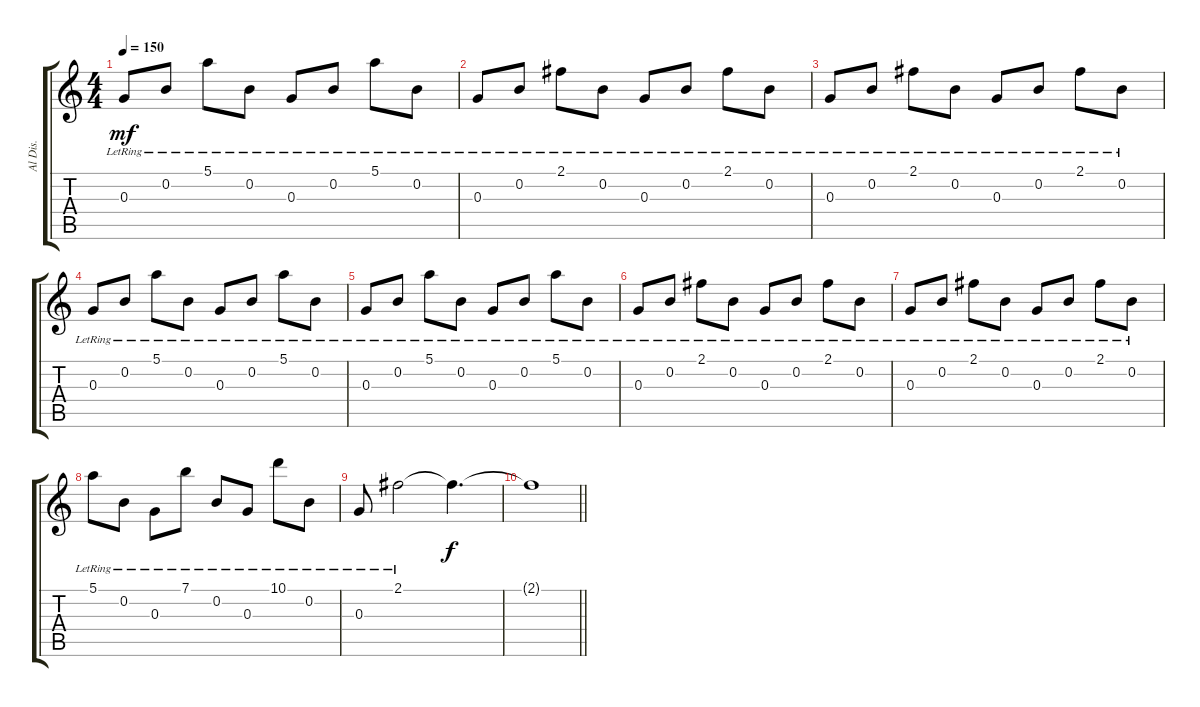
\track ("Al Dis." "Al Dis.") {instrument distortionguitar}
\staff {score tabs}
\tuning (E4 B3 G3 D3 A2 D2) {hide}
\ts (4 4)
\tempo 150
\clef g2
\ks c
0.3{lr}.8{dy mf} 0.2{lr}.8 5.1{lr}.8 0.2{lr}.8 0.3{lr}.8 0.2{lr}.8 5.1{lr}.8 0.2{lr}.8 |
0.3{lr}.8 0.2{lr}.8 2.1{lr}.8 0.2{lr}.8 0.3{lr}.8 0.2{lr}.8 2.1{lr}.8 0.2{lr}.8 |
0.3{lr}.8 0.2{lr}.8 2.1{lr}.8 0.2{lr}.8 0.3{lr}.8 0.2{lr}.8 2.1{lr}.8 0.2{lr}.8 |
0.3{lr}.8 0.2{lr}.8 5.1{lr}.8 0.2{lr}.8 0.3{lr}.8 0.2{lr}.8 5.1{lr}.8 0.2{lr}.8 |
0.3{lr}.8 0.2{lr}.8 5.1{lr}.8 0.2{lr}.8 0.3{lr}.8 0.2{lr}.8 5.1{lr}.8 0.2{lr}.8 |
0.3{lr}.8 0.2{lr}.8 2.1{lr}.8 0.2{lr}.8 0.3{lr}.8 0.2{lr}.8 2.1{lr}.8 0.2{lr}.8 |
0.3{lr}.8 0.2{lr}.8 2.1{lr}.8 0.2{lr}.8 0.3{lr}.8 0.2{lr}.8 2.1{lr}.8 0.2{lr}.8 |
5.1{lr}.8 0.2{lr}.8 0.3{lr}.8 7.1{lr}.8 0.2{lr}.8 0.3{lr}.8 10.1{lr}.8 0.2{lr}.8 |
0.3{lr}.8 2.1{lr}.2 2.1{t}.4{d dy f} |
\barLineRight lightlight
2.1{t}.1
